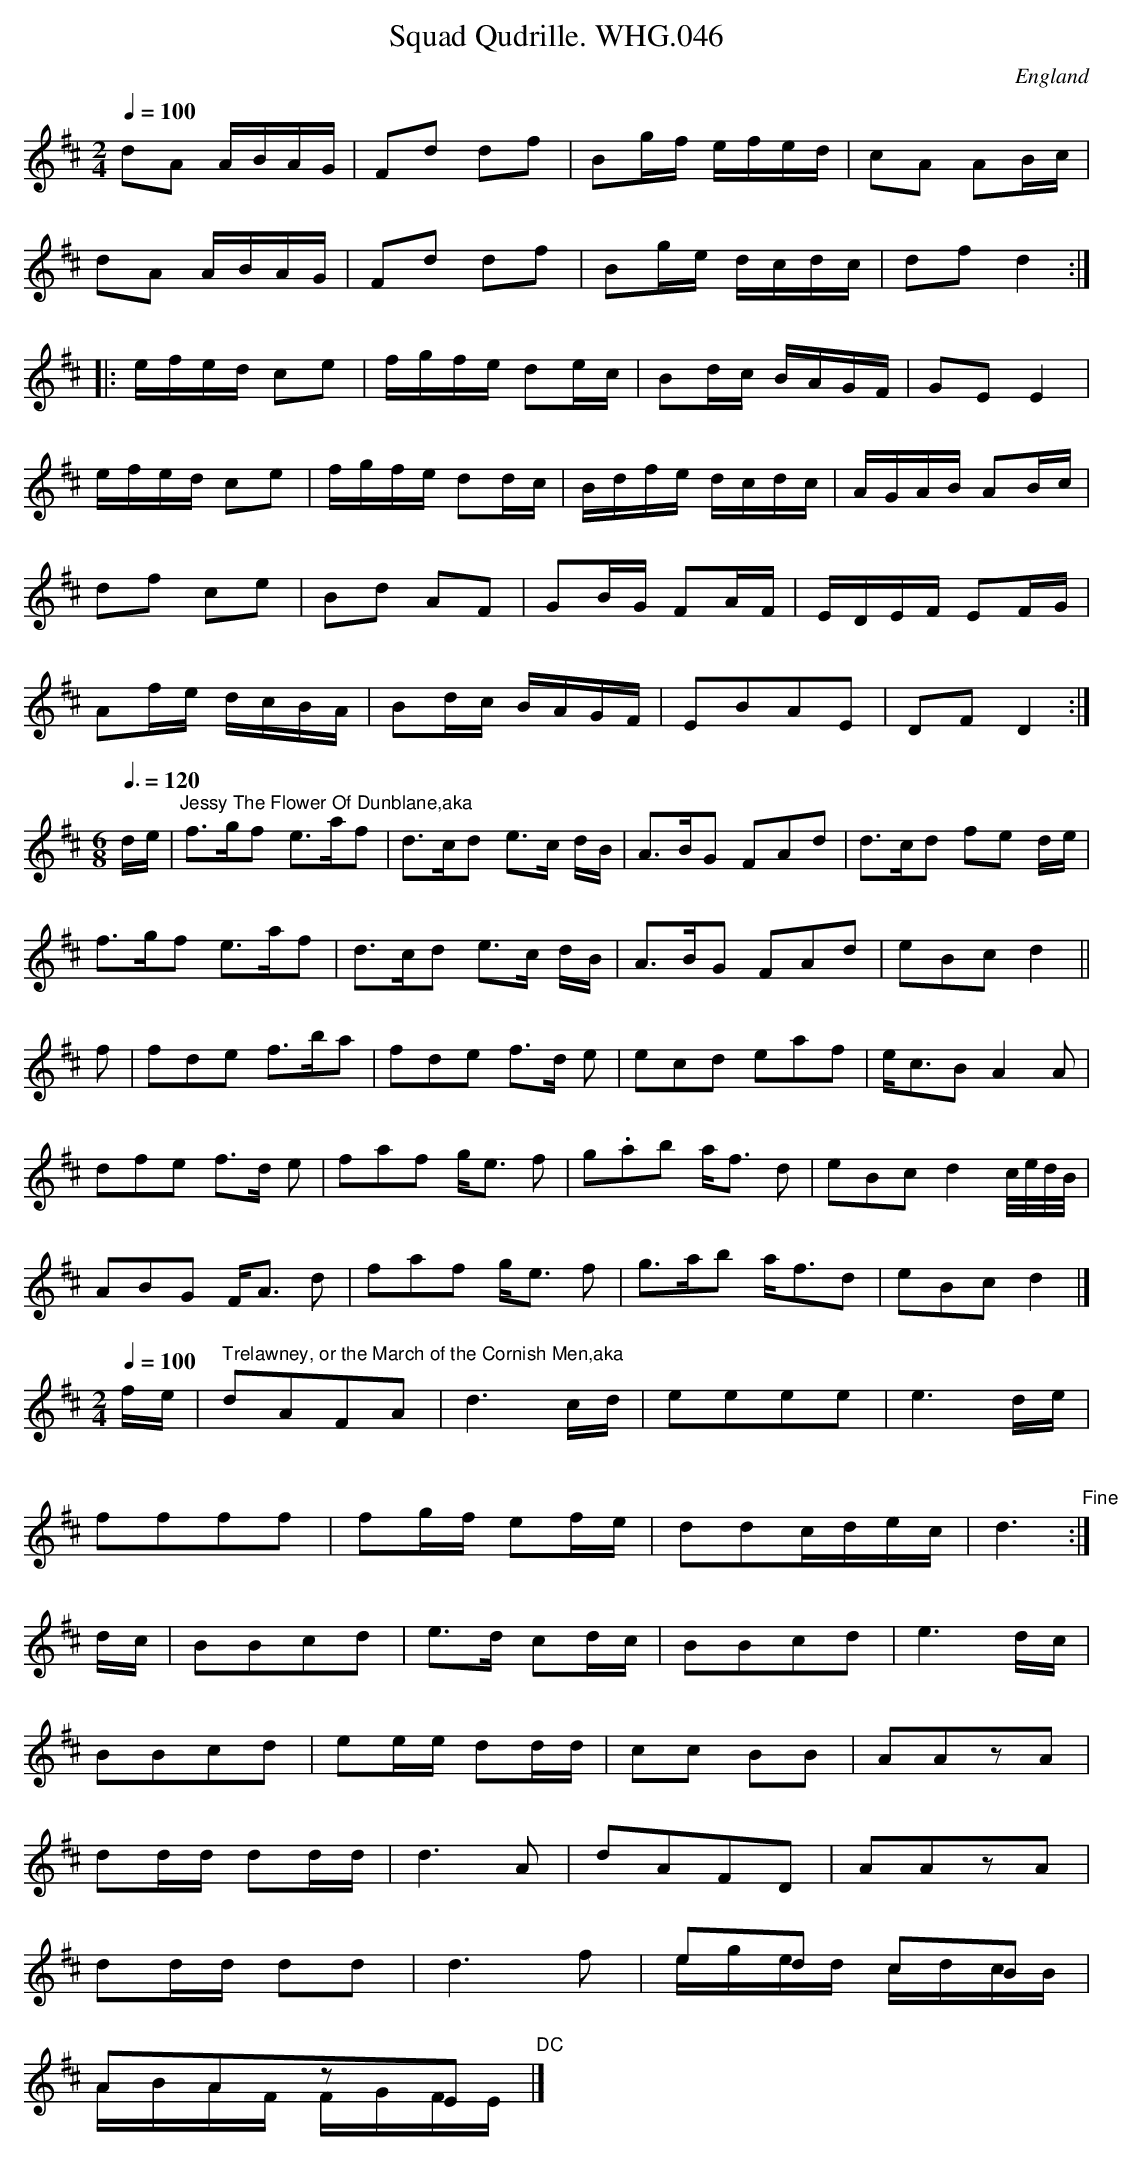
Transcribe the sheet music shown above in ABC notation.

X:1
T:Squad Qudrille. WHG.046
O:England
M:2/4
L:1/16
Q:1/4=100
K:D major
d2A2 ABAG|F2d2 d2f2|B2gf efed|c2A2 A2Bc|
d2A2 ABAG|F2d2 d2f2|B2ge dcdc|d2f2 d4:|
|:efed c2e2|fgfe d2ec|B2dc BAGF|G2E2E4|
efed c2e2|fgfe d2dc|Bdfe dcdc|AGAB A2Bc|
d2f2 c2e2|B2d2 A2F2|G2BG F2AF|EDEF E2FG|
A2fe dcBA|B2dc BAGF|E2B2A2E2|D2F2 D4:|
M:6/8
L:1/8
Q:3/8=120
K:D
d/e/|"^Jessy The Flower Of Dunblane,aka"f>gf e>af|d>cd e>c d/B/|A>BG FAd|d>cd fe d/e/|
f>gf e>af|d>cd e>c d/B/|A>BG FAd|eBc d2||
f|fde f>ba|fde f>d e|ecd eaf|e<cB A2A|
dfe f>d e|faf g<e f|g.ab a<f d|eBc d2c/4e/4d/4B/4|
ABG F<A d|faf g<e f|g>ab a<fd|eBc d2|]
M:2/4
L:1/8
Q:1/4=100
f/e/|" Trelawney, or the March of the Cornish Men,aka"\
dAFA|d3c/d/|eeee|e3d/e/|
ffff|fg/f/ ef/e/|ddc/d/e/c/|d3" Fine":|
d/c/|BBcd|e>d cd/c/|BBcd|e3d/c/|
BBcd|ee/e/ dd/d/|cc BB|AAzA|
dd/d/ dd/d/|d3 A|dAFD|AAzA|
dd/d/ dd|d3 f|ed cB&e/g/e/d/ c/d/c/B/|
AAzE&A/B/A/F/ F/G/F/E/" DC"|]
